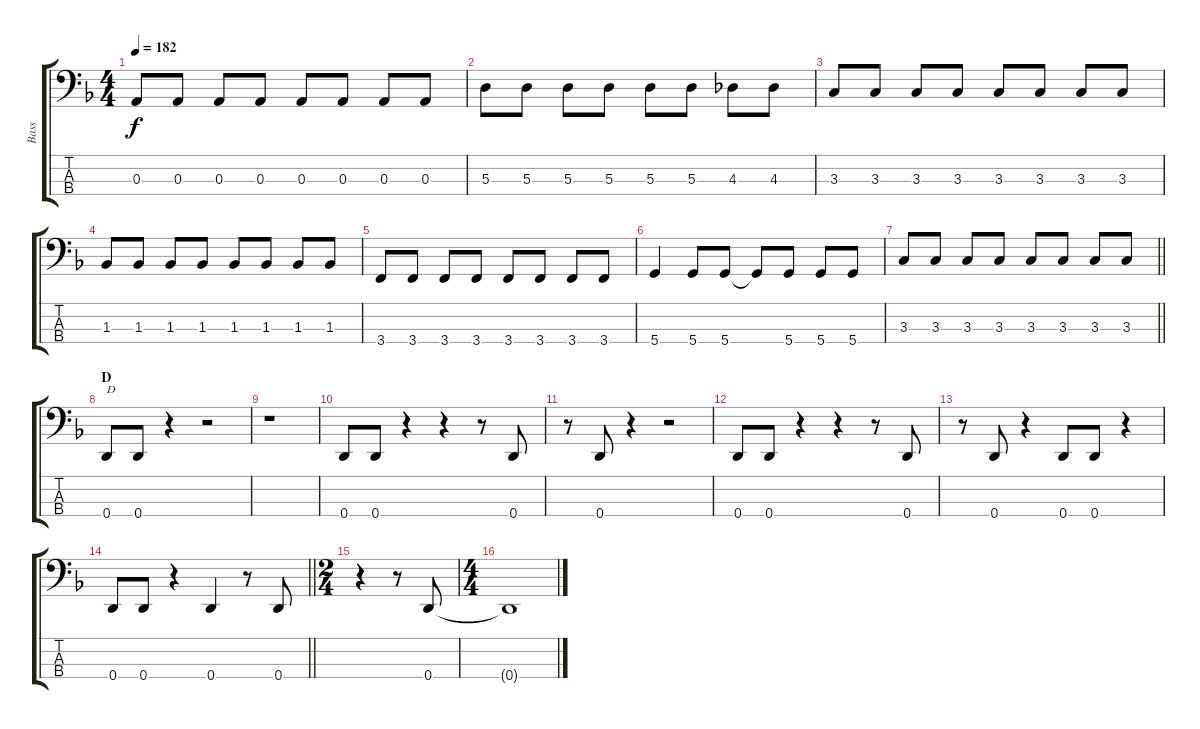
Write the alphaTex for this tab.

\track ("Bass" "Bass") {instrument electricbasspick}
\staff {score tabs}
\tuning (G2 D2 A1 D1) {hide}
\ts (4 4)
\tempo 182
\clef f4
\ks f
0.3.8{dy f} 0.3.8 0.3.8 0.3.8 0.3.8 0.3.8 0.3.8 0.3.8 |
5.3.8 5.3.8 5.3.8 5.3.8 5.3.8 5.3.8 4.3.8 4.3.8 |
3.3.8 3.3.8 3.3.8 3.3.8 3.3.8 3.3.8 3.3.8 3.3.8 |
1.3.8 1.3.8 1.3.8 1.3.8 1.3.8 1.3.8 1.3.8 1.3.8 |
3.4.8 3.4.8 3.4.8 3.4.8 3.4.8 3.4.8 3.4.8 3.4.8 |
5.4.4 5.4.8 5.4.8 5.4{t}.8 5.4.8 5.4.8 5.4.8 |
\barLineRight lightlight
3.3.8 3.3.8 3.3.8 3.3.8 3.3.8 3.3.8 3.3.8 3.3.8 |
\section ("" "D")
0.4.8{txt "D"} 0.4.8 r.4 r.2 |
r.1 |
0.4.8 0.4.8 r.4 r.4 r.8 0.4.8 |
r.8 0.4.8 r.4 r.2 |
0.4.8 0.4.8 r.4 r.4 r.8 0.4.8 |
r.8 0.4.8 r.4 0.4.8 0.4.8 r.4 |
\barLineRight lightlight
0.4.8 0.4.8 r.4 0.4.4 r.8 0.4.8 |
\ts (2 4)
r.4 r.8 0.4.8 |
\ts (4 4)
0.4{t}.1
